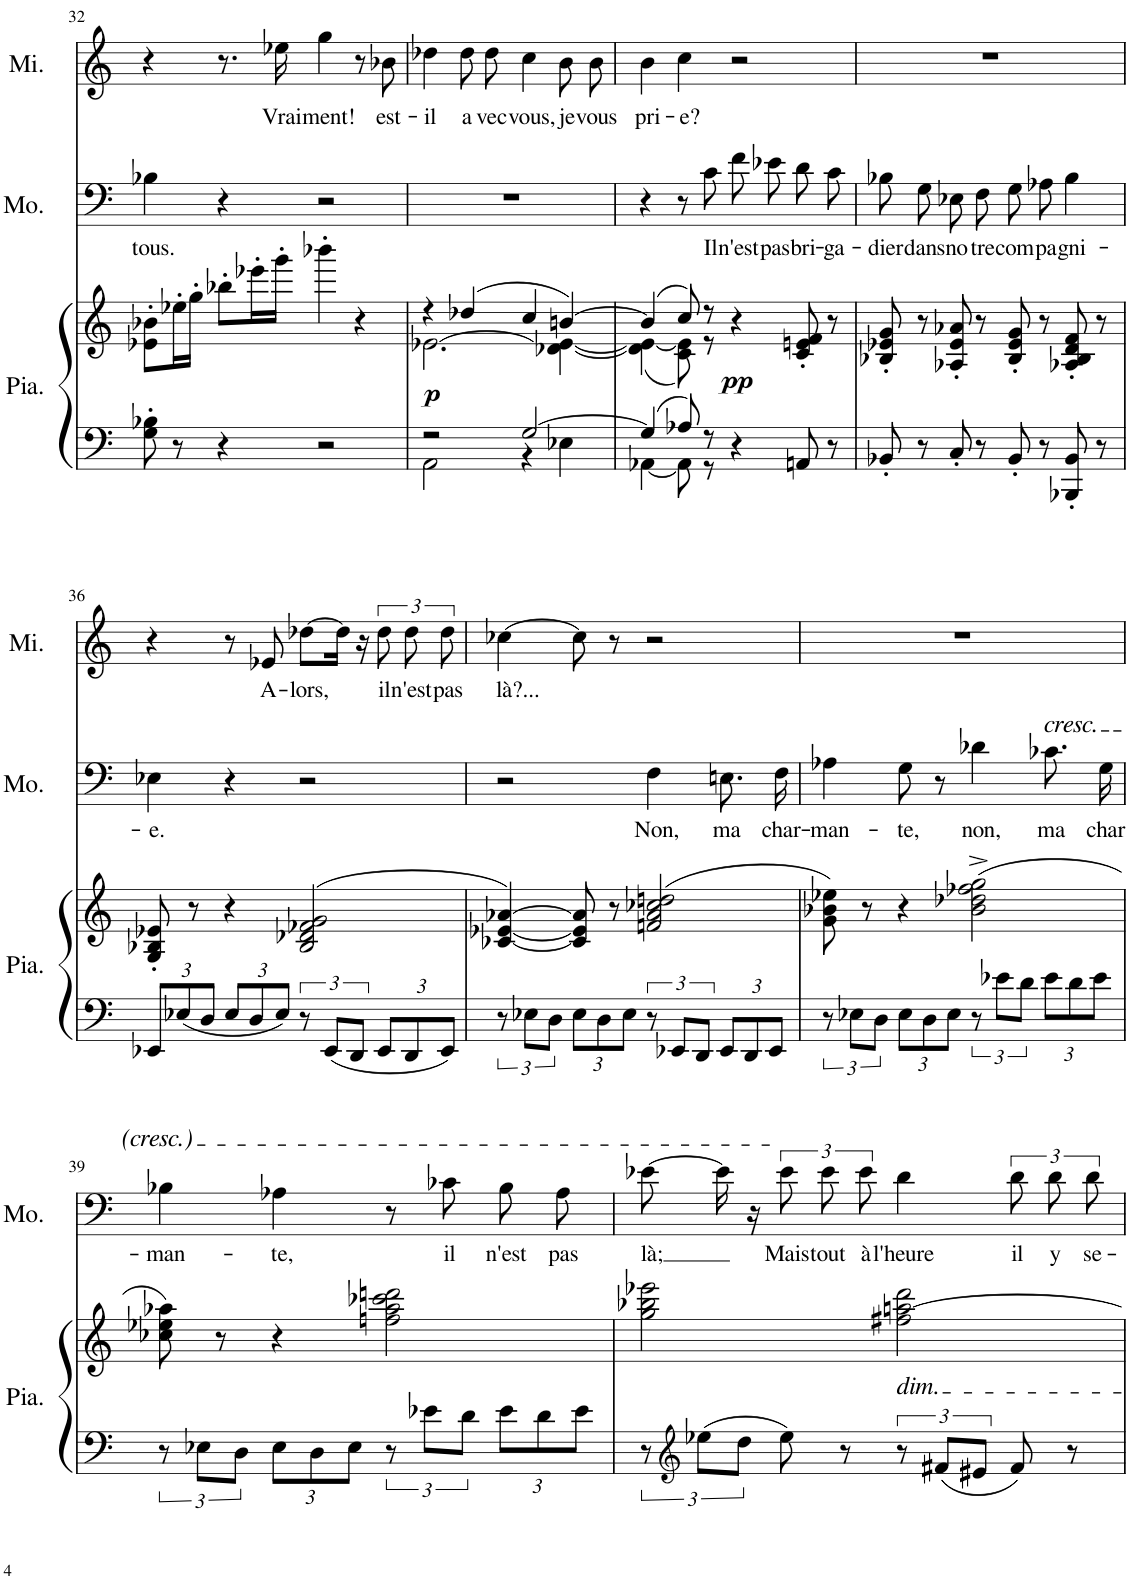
**kern	**kern	**dynam	**kern	**text	**kern	**text
*part3	*part3	*part3	*part2	*part2	*part1	*part1
*staff4	*staff3	*staff3/4	*staff2	*staff2	*staff1	*staff1
*I"Piano	*	*	*I"Morales	*	*I"Micaela	*
*I'Pia.	*	*	*I'Mo.	*	*I'Mi.	*
!!LO:PB:g=z
*clefF4	*clefG2	*	*clefF4	*	*clefG2	*
*k[]	*k[]	*	*k[]	*	*k[]	*
*M4/4	*M4/4	*	*M4/4	*	*M4/4	*
=32	=32	=32	=32	=32	=32	=32
!	!	!	!	!LO:LY:b	!	!
8G\' 8B-X\'	8e-X\' 8b-X\'L	.	4B-X\	tous.	4r	.
8r	16ee-X'\L	.	.	.	.	.
.	16gg'\JJ	.	.	.	.	.
4r	8bb-X'\L	.	4r	.	8.r	.
.	16eee-X'\L	.	.	.	.	.
!	!	!	!	!	!	!LO:LY:b
.	16ggg'\JJ	.	.	.	16ee-X\	Vrai-
!	!	!	!	!	!	!LO:LY:b
2r	4bbb-X'\	.	2r	.	4gg\	-ment!
.	4r	.	.	.	8r	.
!	!	!	!	!	!	!LO:LY:b
.	.	.	.	.	8b-X\	est-
=33	=33	=33	=33	=33	=33	=33
*^	*^	*	*	*	*	*
!	!	!	!	!LO:DY:b	!	!	!	!LO:LY:b
2r	2AA\	4r	[>2.e-X\	p	1r	.	4dd-X\	-il
!	!	!	!	!	!	!	!	!LO:LY:b
.	.	(4dd-X/	.	.	.	.	8dd-\	a-
!	!	!	!	!	!	!	!	!LO:LY:b
.	.	.	.	.	.	.	8dd-\	-vec
!	!	!	!	!	!	!	!	!LO:LY:b
[2G/	4r	4cc/	.	.	.	.	4cc\	vous,
!	!	!	!	!	!	!	!	!LO:LY:b
.	4E-X\	[4bn/)	[4d-X\ 4e-\_	.	.	.	8b\	je
!	!	!	!	!	!	!	!	!LO:LY:b
.	.	.	.	.	.	.	8b\	vous
=34	=34	=34	=34	=34	=34	=34	=34	=34
!	!	!	!	!	!	!	!	!LO:LY:b
4G/]	[4AA-X\	(4b/]	(4d-\] 4e-\_	.	4r	.	4b\	pri-
!	!	!	!	!	!	!	!	!LO:LY:b
8A-X/	8AA-\]	8cc/)	8c\ 8e-\])	.	8r	.	4cc\	-e?
!	!	!	!	!	!	!LO:LY:b	!	!
8r	8r	8r	8r	.	8c\	Il	.	.
!	!	!	!	!LO:DY:a=2	!	!LO:LY:b	!	!
4r	2ryy	4r	2ryy	pp	8f\L	n'est	2r	.
!	!	!	!	!	!	!LO:LY:b	!	!
.	.	.	.	.	8e-X\J	pas	.	.
!	!	!	!	!	!	!LO:LY:b	!	!
8AAn/	.	8c/' 8en/' 8f/'	.	.	8d\L	bri-	.	.
!	!	!	!	!	!	!LO:LY:b	!	!
8r	.	8r	.	.	8c\J	-ga-	.	.
*v	*v	*	*	*	*	*	*	*
*	*v	*v	*	*	*	*	*
=35	=35	=35	=35	=35	=35	=35
!	!	!	!	!LO:LY:b	!	!
8BB-X'/	8B-X/' 8e-X/' 8g/'	.	8B-X\L	-dier	1r	.
!	!	!	!	!LO:LY:b	!	!
8r	8r	.	8G\J	dans	.	.
!	!	!	!	!LO:LY:b	!	!
8C'/	8A-X/' 8e-/' 8a-X/'	.	8E-X\L	no-	.	.
!	!	!	!	!LO:LY:b	!	!
8r	8r	.	8F\J	-tre	.	.
!	!	!	!	!LO:LY:b	!	!
8BB-'/	8B-/' 8e-/' 8g/'	.	8G\L	com-	.	.
!	!	!	!	!LO:LY:b	!	!
8r	8r	.	8A-X\J	-pa-	.	.
!	!	!	!	!LO:LY:b	!	!
8BBB-X/' 8BB-/'	8A-X/' 8B-/' 8d/' 8f/'	.	4B-\	-gni-	.	.
8r	8r	.	.	.	.	.
!!LO:LB:g=z
=36	=36	=36	=36	=36	=36	=36
*Xbrackettup	*	*	*	*	*	*
!	!	!	!	!LO:LY:b	!	!
12EE-X/L	8G/' 8B-X/' 8e-X/'	.	4E-X\	-e.	4r	.
12E-X/	.	.	.	.	.	.
.	8r	.	.	.	.	.
12D/J	.	.	.	.	.	.
12E-/L	4r	.	4r	.	8r	.
12D/	.	.	.	.	.	.
!	!	!	!	!	!	!LO:LY:b
.	.	.	.	.	8e-X/	A-
12E-/J	.	.	.	.	.	.
*brackettup	*	*	*	*	*	*
!	!	!	!	!	!	!LO:LY:b
12r	(>2B-/ 2d-X/ 2f-X/ 2g/	.	2r	.	[8dd-X\L	-lors,
12EE-/L	.	.	.	.	.	.
.	.	.	.	.	16dd-\Jk]	.
12DD/J	.	.	.	.	.	.
.	.	.	.	.	16r	.
*Xbrackettup	*	*	*	*	*	*
!	!	!	!	!	!	!LO:LY:b
12EE-/L	.	.	.	.	12dd-\	il
!	!	!	!	!	!	!LO:LY:b
12DD/	.	.	.	.	12dd-\	n'est
!	!	!	!	!	!	!LO:LY:b
12EE-/J	.	.	.	.	12dd-\	pas
=37	=37	=37	=37	=37	=37	=37
*brackettup	*	*	*	*	*	*
!	!	!	!	!	!	!LO:LY:b
12r	[4c-X/ [4e-X/ [4a-X/)	.	2r	.	[4cc-X\	là?...
12E-X\L	.	.	.	.	.	.
12D\J	.	.	.	.	.	.
*Xbrackettup	*	*	*	*	*	*
12E-\L	8c-/] 8e-/] 8a-/]	.	.	.	8cc-\]	.
12D\	.	.	.	.	.	.
.	8r	.	.	.	8r	.
12E-\J	.	.	.	.	.	.
*brackettup	*	*	*	*	*	*
!	!	!	!	!LO:LY:b	!	!
12r	(>2fn/ 2a-/ 2cc-X/ 2ddn/	.	4F\	Non,	2r	.
12EE-X/L	.	.	.	.	.	.
12DD/J	.	.	.	.	.	.
*Xbrackettup	*	*	*	*	*	*
!	!	!	!	!LO:LY:b	!	!
12EE-/L	.	.	8.En\L	ma	.	.
12DD/	.	.	.	.	.	.
12EE-/J	.	.	.	.	.	.
!	!	!	!	!LO:LY:b	!	!
.	.	.	16F\Jk	char-	.	.
=38	=38	=38	=38	=38	=38	=38
*brackettup	*	*	*	*	*	*
!	!	!	!	!LO:LY:b	!	!
12r	8g\ 8b-X\ 8ee-X\)	.	4A-X\	-man-	1r	.
12E-X\L	.	.	.	.	.	.
.	8r	.	.	.	.	.
12D\J	.	.	.	.	.	.
*Xbrackettup	*	*	*	*	*	*
!	!	!	!	!LO:LY:b	!	!
12E-\L	4r	.	8G\	-te,	.	.
12D\	.	.	.	.	.	.
.	.	.	8r	.	.	.
12E-\J	.	.	.	.	.	.
*brackettup	*	*	*	*	*	*
!	!	!	!	!LO:LY:b	!	!
12r	(2b-\^ 2dd-X\^ 2ff-X\^ 2gg\^	.	4d-X\	non,	.	.
12e-X\L	.	.	.	.	.	.
12d\J	.	.	.	.	.	.
*Xbrackettup	*	*	*	*	*	*
!	!	!	!LO:TX:a:i:t=cresc.	!	!	!
!	!	!	!	!LO:LY:b	!	!
12e-\L	.	.	8.c-X\L	ma	.	.
12d\	.	.	.	.	.	.
12e-\J	.	.	.	.	.	.
!	!	!	!	!LO:LY:b	!	!
.	.	.	16G\Jk	char-	.	.
!!LO:LB:g=z
=39	=39	=39	=39	=39	=39	=39
*brackettup	*	*	*	*	*	*
!	!	!	!	!LO:LY:b	!	!
12r	8cc-X\ 8ee-X\ 8aa-X\)	.	4B-X\	-man-	1r	.
12E-X\L	.	.	.	.	.	.
.	8r	.	.	.	.	.
12D\J	.	.	.	.	.	.
*Xbrackettup	*	*	*	*	*	*
!	!	!	!	!LO:LY:b	!	!
12E-\L	4r	.	4A-X\	-te,	.	.
12D\	.	.	.	.	.	.
12E-\J	.	.	.	.	.	.
*brackettup	*	*	*	*	*	*
12r	2ffn\ 2aa-\ 2ccc-X\ 2dddn\	.	8r	.	.	.
12e-X\L	.	.	.	.	.	.
!	!	!	!	!LO:LY:b	!	!
.	.	.	8c-X\	il	.	.
12d\J	.	.	.	.	.	.
*Xbrackettup	*	*	*	*	*	*
!	!	!	!	!LO:LY:b	!	!
12e-\L	.	.	8B-\L	n'est	.	.
12d\	.	.	.	.	.	.
!	!	!	!	!LO:LY:b	!	!
.	.	.	8A-\J	pas	.	.
12e-\J	.	.	.	.	.	.
=40	=40	=40	=40	=40	=40	=40
*brackettup	*	*	*	*	*	*
!	!	!	!	!LO:LY:b	!	!
12r	2gg\ 2bb-X\ 2eee-X\	.	[8e-X\L	là;	1r	.
*clefG2	*	*	*	*	*	*
12ee-X\L	.	.	.	.	.	.
.	.	.	16e-\Jk]	.	.	.
12dd\J	.	.	.	.	.	.
.	.	.	16r	.	.	.
!	!	!	!	!LO:LY:b	!	!
8ee-\	.	.	12e-\L	Mais	.	.
!	!	!	!	!LO:LY:b	!	!
.	.	.	12e-\	tout	.	.
8r	.	.	.	.	.	.
!	!	!	!	!LO:LY:b	!	!
.	.	.	12e-\J	à	.	.
!	!LO:TX:b:i:t=dim.	!	!	!	!	!
!	!	!	!	!LO:LY:b	!	!
12r	2ff#X\ [2aan\ 2ddd\	.	4d\	l'heure	.	.
12f#X/L	.	.	.	.	.	.
12e#X/J	.	.	.	.	.	.
!	!	!	!	!LO:LY:b	!	!
8f#/	.	.	12d\L	il	.	.
!	!	!	!	!LO:LY:b	!	!
.	.	.	12d\	y	.	.
8r	.	.	.	.	.	.
!	!	!	!	!LO:LY:b	!	!
.	.	.	12d\J	se-	.	.
=	=	=	=	=	=	=
*-	*-	*-	*-	*-	*-	*-
